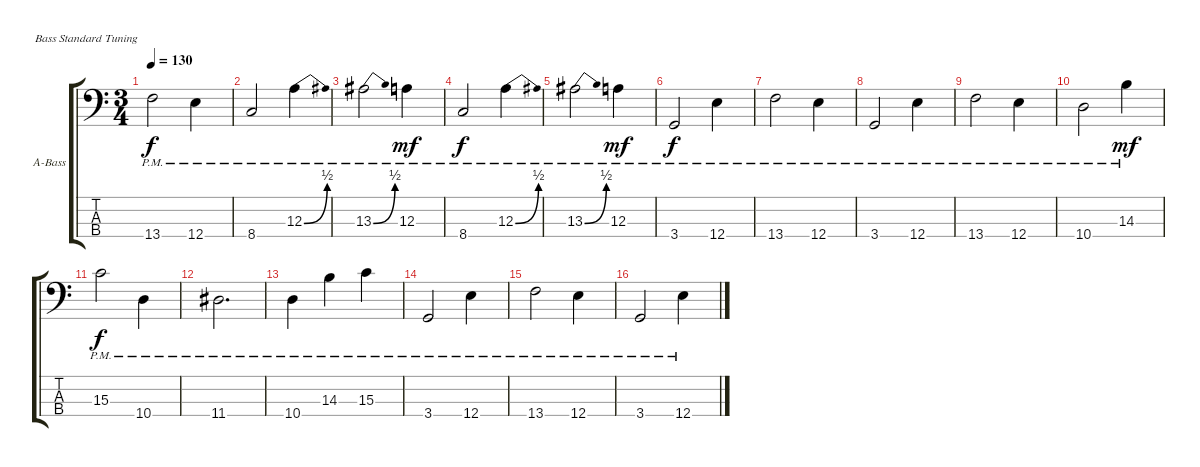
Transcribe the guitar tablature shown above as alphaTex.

\bracketExtendMode groupsimilarinstruments
\firstSystemTrackNameOrientation horizontal
\otherSystemsTrackNameOrientation horizontal
\track ("Bass1" "A-Bass") {instrument acousticbass}
\staff {score tabs}
\tuning (G2 D2 A1 E1)
\ts (3 4)
\tempo 130
\clef f4
\ks c
13.4{pm}.2{dy f} 12.4{pm}.4 |
8.4{pm}.2 12.3{be (bend 0 0 44.4 2) pm}.4 |
13.3{be (bend 0 0 44.4 2) pm}.2 12.3{pm}.4{dy mf} |
8.4{pm}.2{dy f} 12.3{be (bend 0 0 44.4 2) pm}.4 |
13.3{be (bend 0 0 44.4 2) pm}.2 12.3{pm}.4{dy mf} |
3.4{pm}.2{dy f} 12.4{pm}.4 |
13.4{pm}.2 12.4{pm}.4 |
3.4{pm}.2 12.4{pm}.4 |
13.4{pm}.2 12.4{pm}.4 |
10.4{pm}.2 14.3{pm}.4{dy mf} |
15.3{pm}.2{dy f} 10.4{pm}.4 |
11.4{pm}.2{d} |
10.4{pm}.4 14.3{pm}.4 15.3{pm}.4 |
3.4{pm}.2 12.4{pm}.4 |
13.4{pm}.2 12.4{pm}.4 |
3.4{pm}.2 12.4{pm}.4
